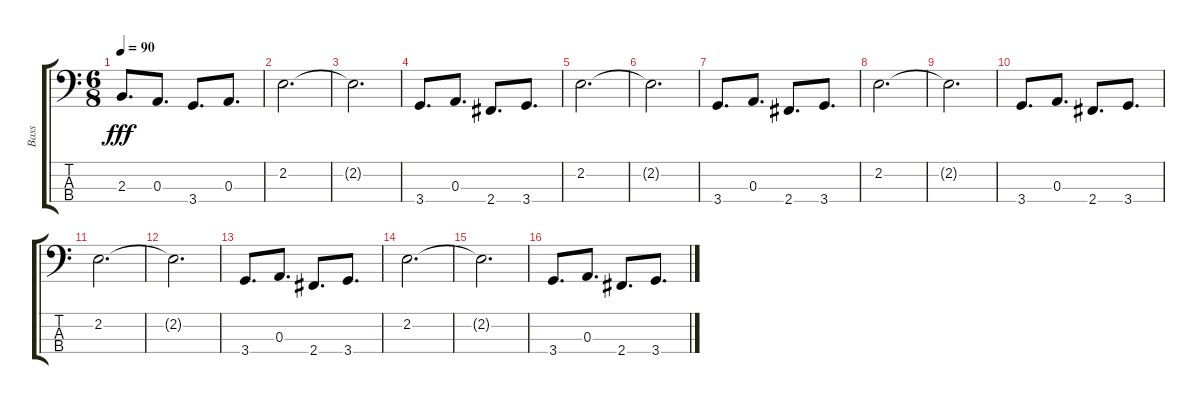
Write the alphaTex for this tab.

\track ("Bass" "Bass") {instrument electricbassfinger}
\staff {score tabs}
\tuning (G2 D2 A1 E1) {hide}
\ts (6 8)
\tempo 90
\clef f4
\ks c
2.3.8{d dy fff} 0.3.8{d} 3.4.8{d} 0.3.8{d} |
2.2.2{d} |
2.2{t}.2{d} |
3.4.8{d} 0.3.8{d} 2.4.8{d} 3.4.8{d} |
2.2.2{d} |
2.2{t}.2{d} |
3.4.8{d} 0.3.8{d} 2.4.8{d} 3.4.8{d} |
2.2.2{d} |
2.2{t}.2{d} |
3.4.8{d} 0.3.8{d} 2.4.8{d} 3.4.8{d} |
2.2.2{d} |
2.2{t}.2{d} |
3.4.8{d} 0.3.8{d} 2.4.8{d} 3.4.8{d} |
2.2.2{d} |
2.2{t}.2{d} |
3.4.8{d} 0.3.8{d} 2.4.8{d} 3.4.8{d}
